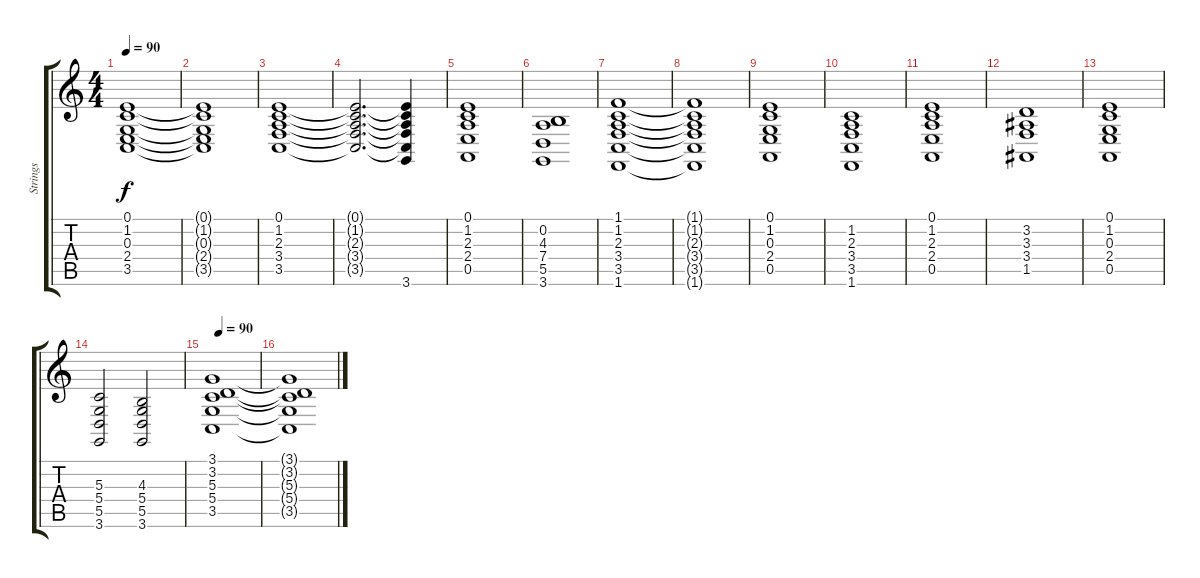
\track ("Strings" "Strings") {instrument trombone}
\staff {score tabs}
\tuning (E4 B3 G3 D3 A2 E2) {hide}
\ts (4 4)
\tempo 90
\clef g2
\ks c
(0.1 1.2 0.3 2.4 3.5).1{dy f} |
(0.1{t} 1.2{t} 0.3{t} 2.4{t} 3.5{t}).1 |
(0.1 1.2 2.3 3.4 3.5).1 |
(0.1{t} 1.2{t} 2.3{t} 3.4{t} 3.5{t}).2{d} (0.1{t} 1.2{t} 2.3{t} 3.4{t} 3.5{t} 3.6).4 |
(0.1 1.2 2.3 2.4 0.5).1 |
(0.2 4.3 7.4 5.5 3.6).1 |
(1.1 1.2 2.3 3.4 3.5 1.6).1 |
(1.1{t} 1.2{t} 2.3{t} 3.4{t} 3.5{t} 1.6{t}).1 |
(0.1 1.2 0.3 2.4 0.5).1 |
(1.2 2.3 3.4 3.5 1.6).1 |
(0.1 1.2 2.3 2.4 0.5).1 |
(3.2 3.3 3.4 1.5).1 |
(0.1 1.2 0.3 2.4 0.5).1 |
(5.3 5.4 5.5 3.6).2 (4.3 5.4 5.5 3.6).2 |
\tempo 90
(3.1 3.2 5.3 5.4 3.5).1 |
(3.1{t} 3.2{t} 5.3{t} 5.4{t} 3.5{t}).1
